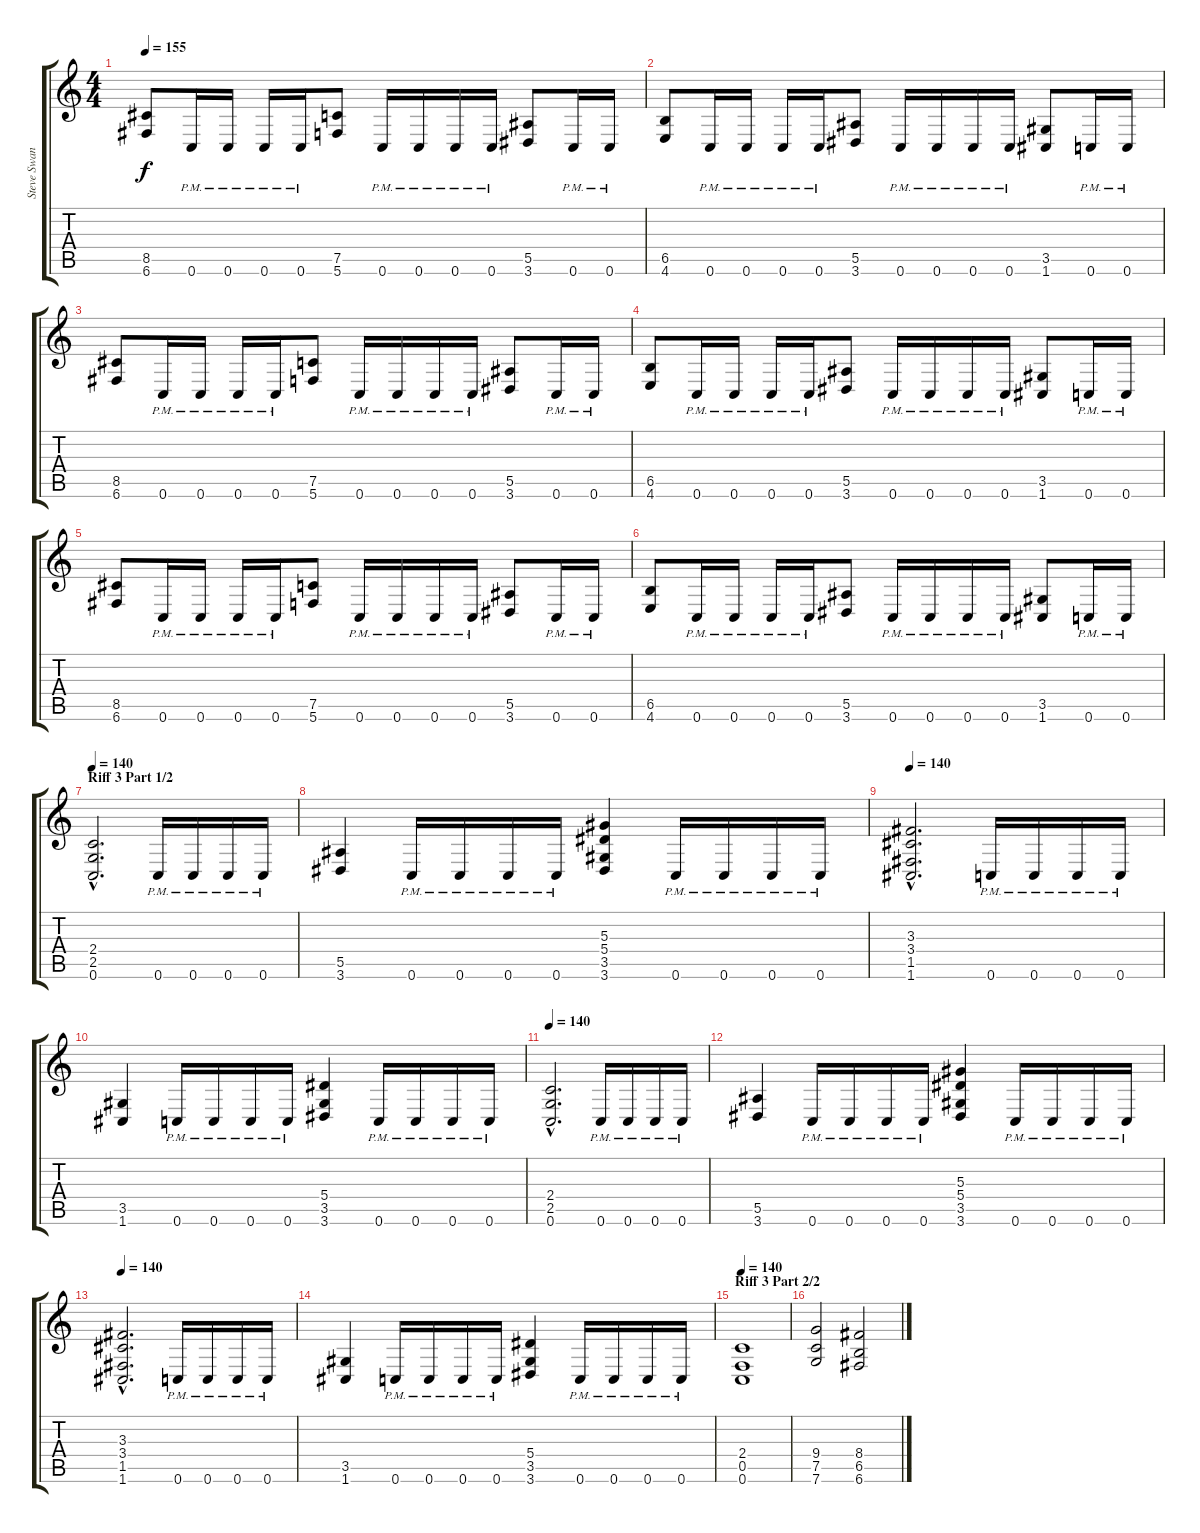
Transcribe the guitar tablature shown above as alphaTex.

\track ("Steve Swanson(Rythm Guitar,Solo)" "Steve Swan") {instrument distortionguitar}
\staff {score tabs}
\tuning (C4 G3 Eb3 Bb2 F2 C2) {hide}
\ts (4 4)
\tempo 155
\clef g2
\ks c
(8.5 6.6).8{dy f} 0.6{pm}.16 0.6{pm}.16 0.6{pm}.16 0.6{pm}.16 (7.5 5.6).8 0.6{pm}.16 0.6{pm}.16 0.6{pm}.16 0.6{pm}.16 (5.5 3.6).8 0.6{pm}.16 0.6{pm}.16 |
(6.5 4.6).8 0.6{pm}.16 0.6{pm}.16 0.6{pm}.16 0.6{pm}.16 (5.5 3.6).8 0.6{pm}.16 0.6{pm}.16 0.6{pm}.16 0.6{pm}.16 (3.5 1.6).8 0.6{pm}.16 0.6{pm}.16 |
(8.5 6.6).8 0.6{pm}.16 0.6{pm}.16 0.6{pm}.16 0.6{pm}.16 (7.5 5.6).8 0.6{pm}.16 0.6{pm}.16 0.6{pm}.16 0.6{pm}.16 (5.5 3.6).8 0.6{pm}.16 0.6{pm}.16 |
(6.5 4.6).8 0.6{pm}.16 0.6{pm}.16 0.6{pm}.16 0.6{pm}.16 (5.5 3.6).8 0.6{pm}.16 0.6{pm}.16 0.6{pm}.16 0.6{pm}.16 (3.5 1.6).8 0.6{pm}.16 0.6{pm}.16 |
(8.5 6.6).8 0.6{pm}.16 0.6{pm}.16 0.6{pm}.16 0.6{pm}.16 (7.5 5.6).8 0.6{pm}.16 0.6{pm}.16 0.6{pm}.16 0.6{pm}.16 (5.5 3.6).8 0.6{pm}.16 0.6{pm}.16 |
(6.5 4.6).8 0.6{pm}.16 0.6{pm}.16 0.6{pm}.16 0.6{pm}.16 (5.5 3.6).8 0.6{pm}.16 0.6{pm}.16 0.6{pm}.16 0.6{pm}.16 (3.5 1.6).8 0.6{pm}.16 0.6{pm}.16 |
\section ("" "Riff 3 Part 1/2")
\tempo 140
(2.4{hac} 2.5{hac} 0.6{hac}).2{d} 0.6{pm}.16 0.6{pm}.16 0.6{pm}.16 0.6{pm}.16 |
(5.5 3.6).4 0.6{pm}.16 0.6{pm}.16 0.6{pm}.16 0.6{pm}.16 (5.3 5.4 3.5 3.6).4 0.6{pm}.16 0.6{pm}.16 0.6{pm}.16 0.6{pm}.16 |
\tempo 140
(3.3{hac} 3.4{hac} 1.5{hac} 1.6{hac}).2{d} 0.6{pm}.16 0.6{pm}.16 0.6{pm}.16 0.6{pm}.16 |
(3.5 1.6).4 0.6{pm}.16 0.6{pm}.16 0.6{pm}.16 0.6{pm}.16 (5.4 3.5 3.6).4 0.6{pm}.16 0.6{pm}.16 0.6{pm}.16 0.6{pm}.16 |
\tempo 140
(2.4{hac} 2.5{hac} 0.6{hac}).2{d} 0.6{pm}.16 0.6{pm}.16 0.6{pm}.16 0.6{pm}.16 |
(5.5 3.6).4 0.6{pm}.16 0.6{pm}.16 0.6{pm}.16 0.6{pm}.16 (5.3 5.4 3.5 3.6).4 0.6{pm}.16 0.6{pm}.16 0.6{pm}.16 0.6{pm}.16 |
\tempo 140
(3.3{hac} 3.4{hac} 1.5{hac} 1.6{hac}).2{d} 0.6{pm}.16 0.6{pm}.16 0.6{pm}.16 0.6{pm}.16 |
(3.5 1.6).4 0.6{pm}.16 0.6{pm}.16 0.6{pm}.16 0.6{pm}.16 (5.4 3.5 3.6).4 0.6{pm}.16 0.6{pm}.16 0.6{pm}.16 0.6{pm}.16 |
\section ("" "Riff 3 Part 2/2")
\tempo 140
(2.4 0.5 0.6).1 |
(9.4 7.5 7.6).2 (8.4 6.5 6.6).2
